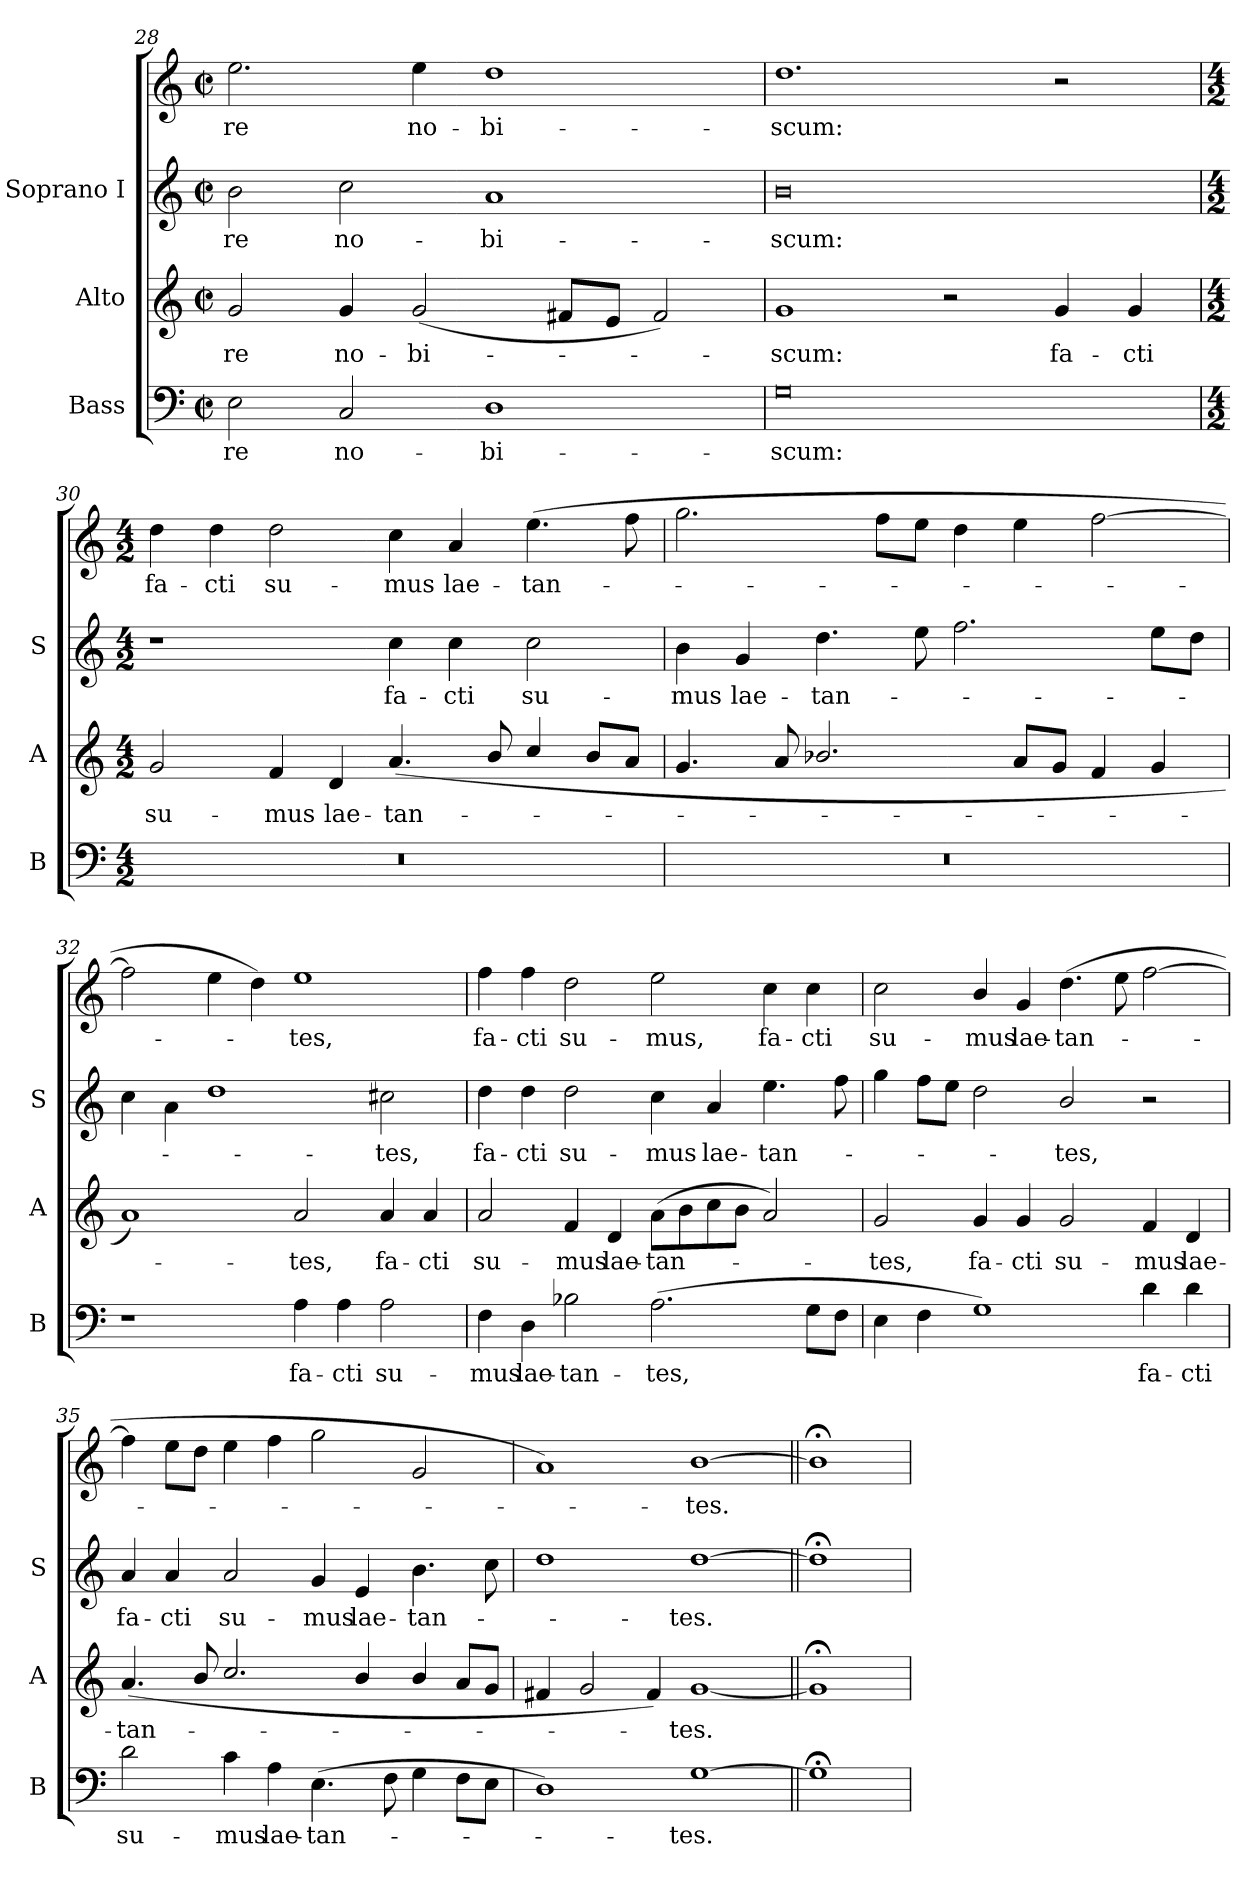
**kern	**text	**kern	**text	**kern	**text	**kern	**text
*part3	*part3	*part2	*part2	*part1	*part1	*part1	*part1
*staff4	*staff4	*staff3	*staff3	*staff2	*staff2	*staff1	*staff1
*I"Bass	*	*I"Alto	*	*I"Soprano I	*	*	*
*I'B	*	*I'A	*	*I'S	*	*	*
*clefF4	*	*clefG2	*	*clefG2	*	*clefG2	*
*k[]	*	*k[]	*	*k[]	*	*k[]	*
*C:	*	*C:	*	*C:	*	*C:	*
*M4/2	*	*M4/2	*	*M4/2	*	*M4/2	*
*met(c|)	*	*met(c|)	*	*met(c|)	*	*met(c|)	*
=28	=28	=28	=28	=28	=28	=28	=28
!	!LO:LY:b	!	!LO:LY:b	!	!LO:LY:b	!	!LO:LY:b
2E	-re	2g	-re	2b	-re	2.ee	-re
!	!LO:LY:b	!	!LO:LY:b	!	!LO:LY:b	!	!
2C	no-	4g	no-	2cc	no-	.	.
!	!	!	!LO:LY:b	!	!	!	!LO:LY:b
.	.	(<2g	-bi-	.	.	4ee	no-
!	!LO:LY:b	!	!	!	!LO:LY:b	!	!LO:LY:b
1D	-bi-	.	.	1a	-bi-	1dd	-bi-
.	.	8f#XL	.	.	.	.	.
.	.	8eJ	.	.	.	.	.
.	.	2f#)	.	.	.	.	.
=29	=29	=29	=29	=29	=29	=29	=29
!	!LO:LY:b	!	!LO:LY:b	!	!LO:LY:b	!	!LO:LY:b
0G	-scum:	1g	scum:	0b	scum:	1.dd	-scum:
.	.	2r	.	.	.	.	.
!	!	!	!LO:LY:b	!	!	!	!
.	.	4g	fa-	.	.	2r	.
!	!	!	!LO:LY:b	!	!	!	!
.	.	4g	-cti	.	.	.	.
!!LO:LB:g=z
=30	=30	=30	=30	=30	=30	=30	=30
*M4/2	*	*M4/2	*	*M4/2	*	*M4/2	*
!	!	!	!LO:LY:b	!	!	!	!LO:LY:b
0r	.	2g	su-	1r	.	4dd	fa-
!	!	!	!	!	!	!	!LO:LY:b
.	.	.	.	.	.	4dd	-cti
!	!	!	!LO:LY:b	!	!	!	!LO:LY:b
.	.	4f	-mus	.	.	2dd	su-
!	!	!	!LO:LY:b	!	!	!	!
.	.	4d	lae-	.	.	.	.
!	!	!	!LO:LY:b	!	!LO:LY:b	!	!LO:LY:b
.	.	(<4.a	-tan-	4cc	fa-	4cc	-mus
!	!	!	!	!	!LO:LY:b	!	!LO:LY:b
.	.	.	.	4cc	-cti	4a	lae-
.	.	8b/	.	.	.	.	.
!	!	!	!	!	!LO:LY:b	!	!LO:LY:b
.	.	4cc/	.	2cc	su-	(>4.ee	-tan-
.	.	8bL	.	.	.	.	.
.	.	8aJ	.	.	.	8ff	.
=31	=31	=31	=31	=31	=31	=31	=31
!	!	!	!	!	!LO:LY:b	!	!
0r	.	4.g	.	4b	-mus	2.gg	.
!	!	!	!	!	!LO:LY:b	!	!
.	.	.	.	4g	lae-	.	.
.	.	8a	.	.	.	.	.
!	!	!	!	!	!LO:LY:b	!	!
.	.	2.b-X/	.	4.dd	-tan-	.	.
.	.	.	.	.	.	8ffL	.
.	.	.	.	8ee	.	8eeJ	.
.	.	.	.	2.ff	.	4dd	.
.	.	8aL	.	.	.	4ee	.
.	.	8gJ	.	.	.	.	.
.	.	4f	.	.	.	[2ff	.
.	.	4g	.	8eeL	.	.	.
.	.	.	.	8ddJ	.	.	.
=32	=32	=32	=32	=32	=32	=32	=32
1r	.	1a)	.	4cc	.	2ff]	.
.	.	.	.	4a\	.	.	.
.	.	.	.	1dd	.	4ee	.
.	.	.	.	.	.	4dd)	.
!	!LO:LY:b	!	!LO:LY:b	!	!	!	!LO:LY:b
4A	fa-	2a	tes,	.	.	1ee	tes,
!	!LO:LY:b	!	!	!	!	!	!
4A	-cti	.	.	.	.	.	.
!	!LO:LY:b	!	!LO:LY:b	!	!LO:LY:b	!	!
2A	su-	4a	fa-	2cc#X	tes,	.	.
!	!	!	!LO:LY:b	!	!	!	!
.	.	4a	-cti	.	.	.	.
!!LO:LB:g=z
=33	=33	=33	=33	=33	=33	=33	=33
!	!LO:LY:b	!	!LO:LY:b	!	!LO:LY:b	!	!LO:LY:b
4F	-mus	2a	su-	4dd	fa-	4ff	fa-
!	!LO:LY:b	!	!	!	!LO:LY:b	!	!LO:LY:b
4D	lae-	.	.	4dd	-cti	4ff	-cti
!	!LO:LY:b	!	!LO:LY:b	!	!LO:LY:b	!	!LO:LY:b
2B-X	-tan-	4f	-mus	2dd	su-	2dd	su-
!	!	!	!LO:LY:b	!	!	!	!
.	.	4d	lae-	.	.	.	.
!	!LO:LY:b	!	!LO:LY:b	!	!LO:LY:b	!	!LO:LY:b
(>2.A	-tes,	(>8aL	-tan-	4cc	-mus	2ee	-mus,
.	.	8b	.	.	.	.	.
!	!	!	!	!	!LO:LY:b	!	!
.	.	8cc	.	4a	lae-	.	.
.	.	8bJ	.	.	.	.	.
!	!	!	!	!	!LO:LY:b	!	!LO:LY:b
.	.	2a)	.	4.ee	-tan-	4cc	fa-
!	!	!	!	!	!	!	!LO:LY:b
8GL	.	.	.	.	.	4cc	-cti
8FJ	.	.	.	8ff	.	.	.
=34	=34	=34	=34	=34	=34	=34	=34
!	!	!	!LO:LY:b	!	!	!	!LO:LY:b
4E	.	2g	tes,	4gg	.	2cc	su-
4F	.	.	.	8ffL	.	.	.
.	.	.	.	8eeJ	.	.	.
!	!	!	!LO:LY:b	!	!	!	!LO:LY:b
1G)	.	4g	fa-	2dd	.	4b/	-mus
!	!	!	!LO:LY:b	!	!	!	!LO:LY:b
.	.	4g	-cti	.	.	4g	lae-
!	!	!	!LO:LY:b	!	!LO:LY:b	!	!LO:LY:b
.	.	2g	su-	2b/	tes,	(>4.dd	-tan-
.	.	.	.	.	.	8ee	.
!	!LO:LY:b	!	!LO:LY:b	!	!	!	!
4d	fa-	4f	-mus	2r	.	[2ff	.
!	!LO:LY:b	!	!LO:LY:b	!	!	!	!
4d	-cti	4d	lae-	.	.	.	.
=35	=35	=35	=35	=35	=35	=35	=35
!	!LO:LY:b	!	!LO:LY:b	!	!LO:LY:b	!	!
2d	su-	(<4.a	-tan-	4a	fa-	4ff]	.
!	!	!	!	!	!LO:LY:b	!	!
.	.	.	.	4a	-cti	8eeL	.
.	.	8b/	.	.	.	8ddJ	.
!	!LO:LY:b	!	!	!	!LO:LY:b	!	!
4c	-mus	2.cc/	.	2a	su-	4ee	.
!	!LO:LY:b	!	!	!	!	!	!
4A	lae-	.	.	.	.	4ff	.
!	!LO:LY:b	!	!	!	!LO:LY:b	!	!
(>4.E	-tan-	.	.	4g	-mus	2gg	.
!	!	!	!	!	!LO:LY:b	!	!
.	.	4b/	.	4e	lae-	.	.
8F	.	.	.	.	.	.	.
!	!	!	!	!	!LO:LY:b	!	!
4G	.	4b/	.	4.b	-tan-	2g	.
8FL	.	8aL	.	.	.	.	.
8EJ	.	8gJ	.	8cc	.	.	.
=36	=36	=36	=36	=36	=36	=36	=36
1D)	.	4f#X	.	1dd	.	1a)	.
.	.	2g	.	.	.	.	.
.	.	4f#)	.	.	.	.	.
!	!LO:LY:b	!	!LO:LY:b	!	!LO:LY:b	!	!LO:LY:b
[1G	tes.	[1g	tes.	[1dd	tes.	[1b	tes.
=37||	=37||	=37||	=37||	=37||	=37||	=37||	=37||
1G;<]	.	1g;<]	.	1dd;<]	.	1b;<]	.
=	=	=	=	=	=	=	=
*-	*-	*-	*-	*-	*-	*-	*-
